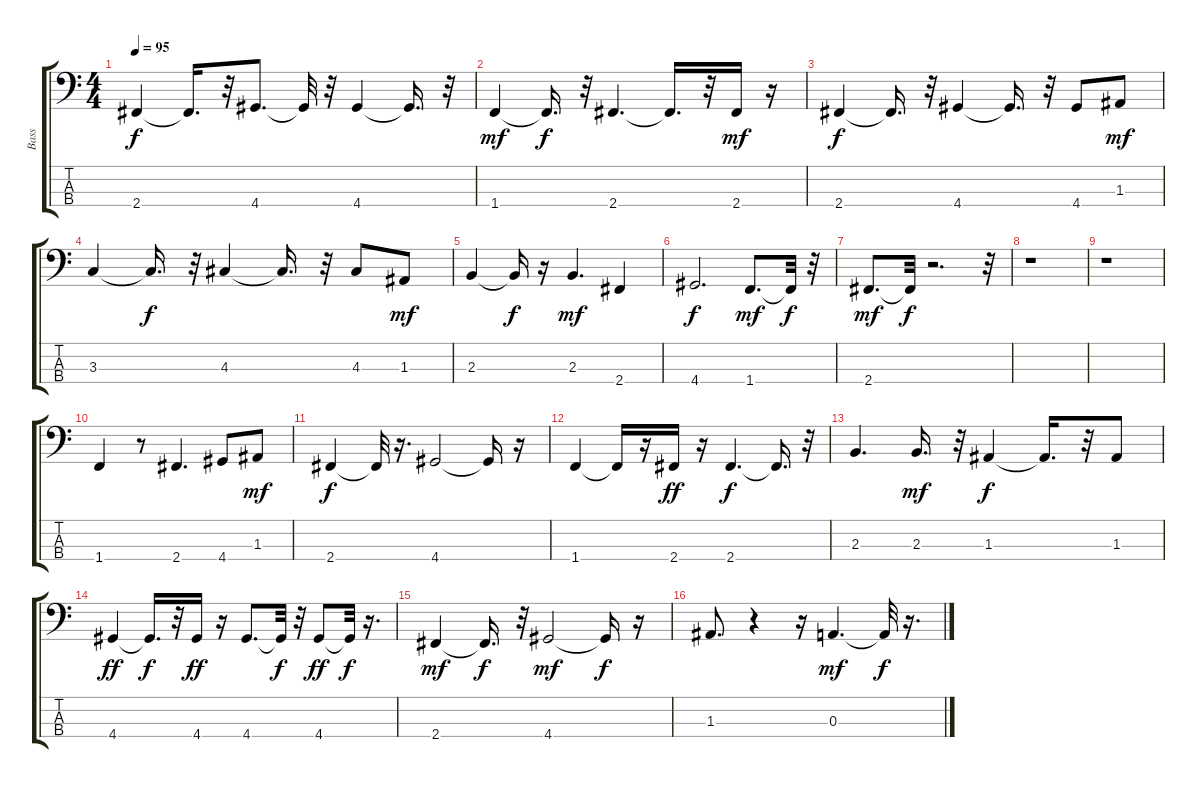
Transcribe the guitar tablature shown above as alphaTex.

\track ("Bass" "Bass") {instrument electricbassfinger}
\staff {score tabs}
\tuning (G2 D2 A1 E1) {hide}
\ts (4 4)
\tempo 95
\clef f4
\ks c
2.4.4{dy f} 2.4{t}.16{d} r.32 4.4.8{d} 4.4{t}.32 r.32 4.4.4 4.4{t}.16{d} r.32 |
1.4.4{dy mf} 1.4{t}.16{d dy f} r.32 2.4.4{d} 2.4{t}.16{d} r.32 2.4.16{dy mf} r.16 |
2.4.4{dy f} 2.4{t}.16{d} r.32 4.4.4 4.4{t}.16{d} r.32 4.4.8 1.3.8{dy mf} |
3.3.4 3.3{t}.16{d dy f} r.32 4.3.4 4.3{t}.16{d} r.32 4.3.8 1.3.8{dy mf} |
2.3.4 2.3{t}.16{dy f} r.16 2.3.4{d dy mf} 2.4.4 |
4.4.2{d dy f} 1.4.8{d dy mf} 1.4{t}.32{dy f} r.32 |
2.4.8{d dy mf} 2.4{t}.32{dy f} r.2{d} r.32 |
r.1 |
r.1 |
1.4.4 r.8 2.4.4{d} 4.4.8 1.3.8{dy mf} |
2.4.4{dy f} 2.4{t}.32 r.16{d} 4.4.2 4.4{t}.16 r.16 |
1.4.4 1.4{t}.16 r.16 2.4.16{dy ff} r.16 2.4.4{d dy f} 2.4{t}.16{d} r.32 |
2.3.4{d} 2.3.16{d dy mf} r.32 1.3.4{dy f} 1.3{t}.16{d} r.32 1.3.8 |
4.4.4{dy ff} 4.4{t}.16{d dy f} r.32 4.4.16{dy ff} r.16 4.4.8{d} 4.4{t}.32{dy f} r.32 4.4.8{dy ff} 4.4{t}.32{dy f} r.16{d} |
2.4.4{dy mf} 2.4{t}.16{d dy f} r.32 4.4.2{dy mf} 4.4{t}.16{dy f} r.16 |
1.3.8{d} r.4 r.16 0.3.4{d dy mf} 0.3{t}.32{dy f} r.16{d}
